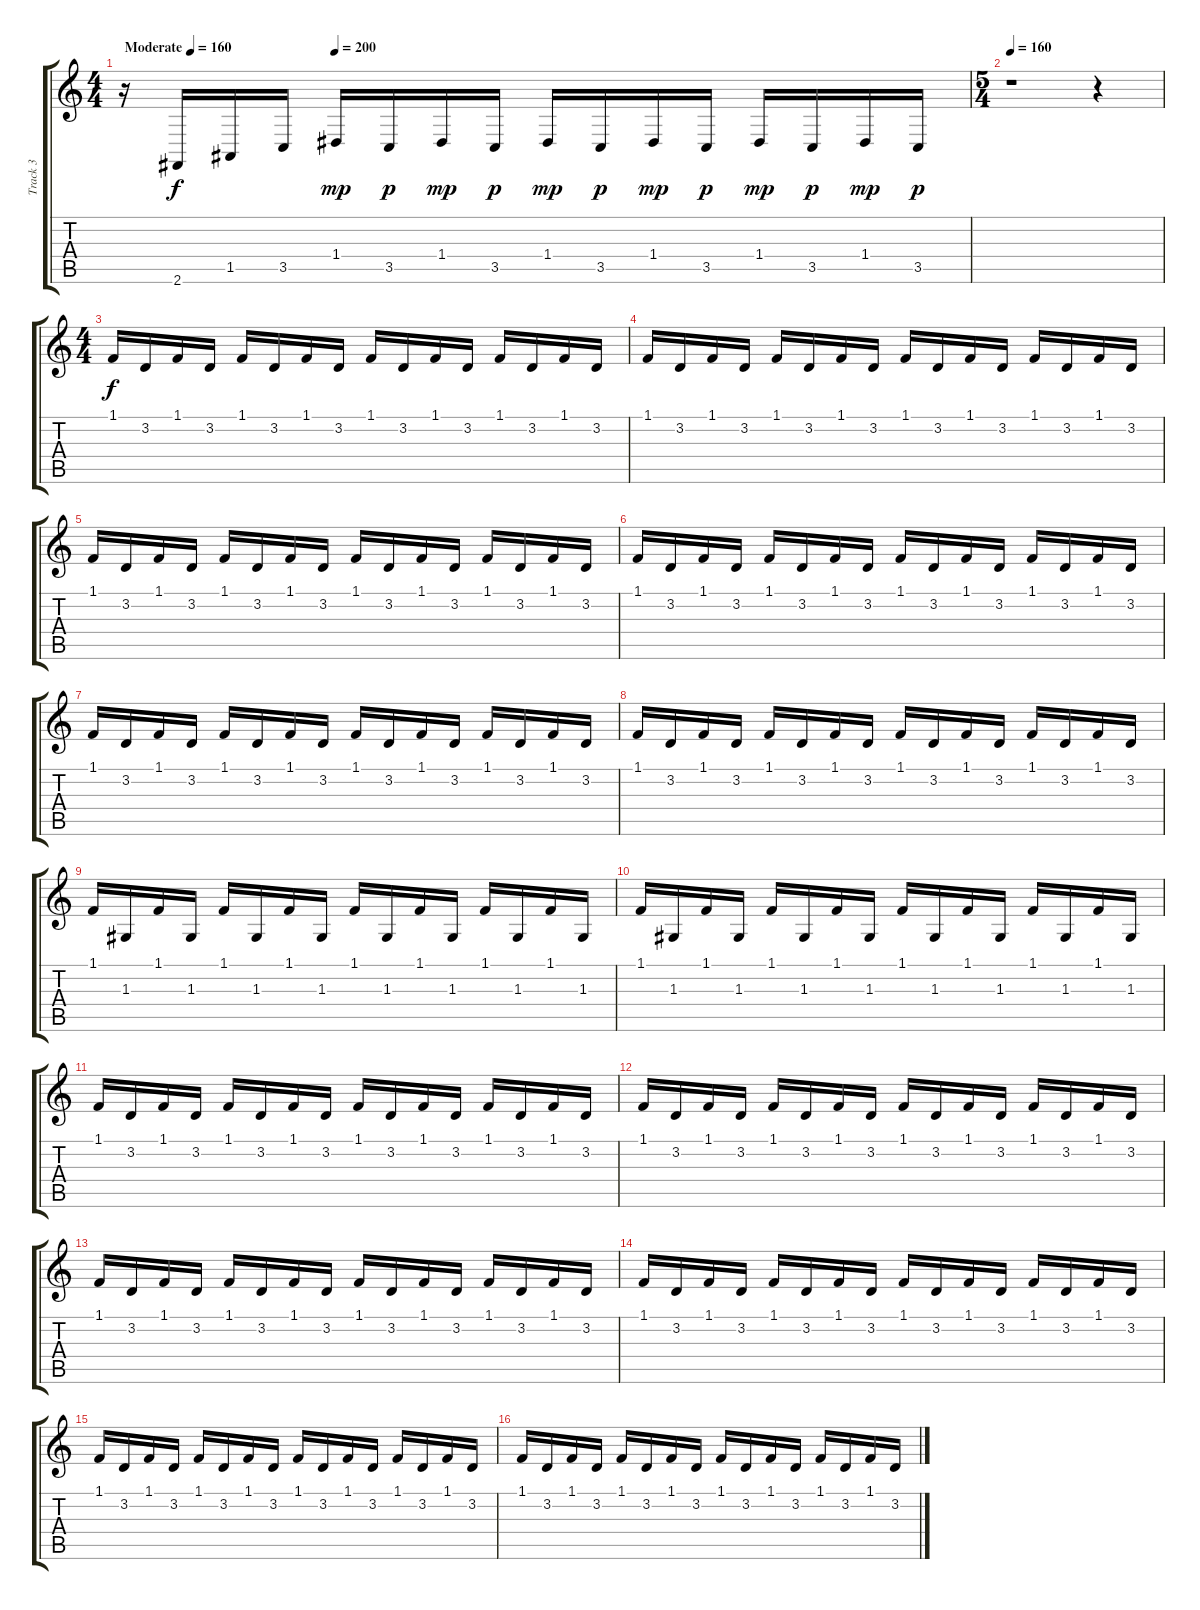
\track ("Track 3" "Track 3") {instrument lead8bassandlead}
\staff {score tabs}
\tuning (E4 B3 G3 D3 A2 E2) {hide}
\ts (4 4)
\tempo (160 "Moderate")
\tempo (200 0.25)
\tempo (160 "Moderate")
\clef g2
\ks c
r.16{dy f instrument lead8bassandlead} 2.6.16 1.5.16 3.5.16 1.4.16{dy mp} 3.5.16{dy p} 1.4.16{dy mp} 3.5.16{dy p} 1.4.16{dy mp} 3.5.16{dy p} 1.4.16{dy mp} 3.5.16{dy p} 1.4.16{dy mp} 3.5.16{dy p} 1.4.16{dy mp} 3.5.16{dy p} |
\ts (5 4)
\tempo 160
r.1 r.4 |
\ts (4 4)
1.1.16{dy f volume 10 instrument recorder} 3.2.16 1.1.16 3.2.16 1.1.16 3.2.16 1.1.16 3.2.16 1.1.16 3.2.16 1.1.16 3.2.16 1.1.16 3.2.16 1.1.16 3.2.16 |
1.1.16 3.2.16 1.1.16 3.2.16 1.1.16 3.2.16 1.1.16 3.2.16 1.1.16 3.2.16 1.1.16 3.2.16 1.1.16 3.2.16 1.1.16 3.2.16 |
1.1.16 3.2.16 1.1.16 3.2.16 1.1.16 3.2.16 1.1.16 3.2.16 1.1.16 3.2.16 1.1.16 3.2.16 1.1.16 3.2.16 1.1.16 3.2.16 |
1.1.16 3.2.16 1.1.16 3.2.16 1.1.16 3.2.16 1.1.16 3.2.16 1.1.16 3.2.16 1.1.16 3.2.16 1.1.16 3.2.16 1.1.16 3.2.16 |
1.1.16 3.2.16 1.1.16 3.2.16 1.1.16 3.2.16 1.1.16 3.2.16 1.1.16 3.2.16 1.1.16 3.2.16 1.1.16 3.2.16 1.1.16 3.2.16 |
1.1.16 3.2.16 1.1.16 3.2.16 1.1.16 3.2.16 1.1.16 3.2.16 1.1.16 3.2.16 1.1.16 3.2.16 1.1.16 3.2.16 1.1.16 3.2.16 |
1.1.16 1.3.16 1.1.16 1.3.16 1.1.16 1.3.16 1.1.16 1.3.16 1.1.16 1.3.16 1.1.16 1.3.16 1.1.16 1.3.16 1.1.16 1.3.16 |
1.1.16 1.3.16 1.1.16 1.3.16 1.1.16 1.3.16 1.1.16 1.3.16 1.1.16 1.3.16 1.1.16 1.3.16 1.1.16 1.3.16 1.1.16 1.3.16 |
1.1.16 3.2.16 1.1.16 3.2.16 1.1.16 3.2.16 1.1.16 3.2.16 1.1.16 3.2.16 1.1.16 3.2.16 1.1.16 3.2.16 1.1.16 3.2.16 |
1.1.16 3.2.16 1.1.16 3.2.16 1.1.16 3.2.16 1.1.16 3.2.16 1.1.16 3.2.16 1.1.16 3.2.16 1.1.16 3.2.16 1.1.16 3.2.16 |
1.1.16 3.2.16 1.1.16 3.2.16 1.1.16 3.2.16 1.1.16 3.2.16 1.1.16 3.2.16 1.1.16 3.2.16 1.1.16 3.2.16 1.1.16 3.2.16 |
1.1.16 3.2.16 1.1.16 3.2.16 1.1.16 3.2.16 1.1.16 3.2.16 1.1.16 3.2.16 1.1.16 3.2.16 1.1.16 3.2.16 1.1.16 3.2.16 |
1.1.16 3.2.16 1.1.16 3.2.16 1.1.16 3.2.16 1.1.16 3.2.16 1.1.16 3.2.16 1.1.16 3.2.16 1.1.16 3.2.16 1.1.16 3.2.16 |
1.1.16 3.2.16 1.1.16 3.2.16 1.1.16 3.2.16 1.1.16 3.2.16 1.1.16 3.2.16 1.1.16 3.2.16 1.1.16 3.2.16 1.1.16 3.2.16
